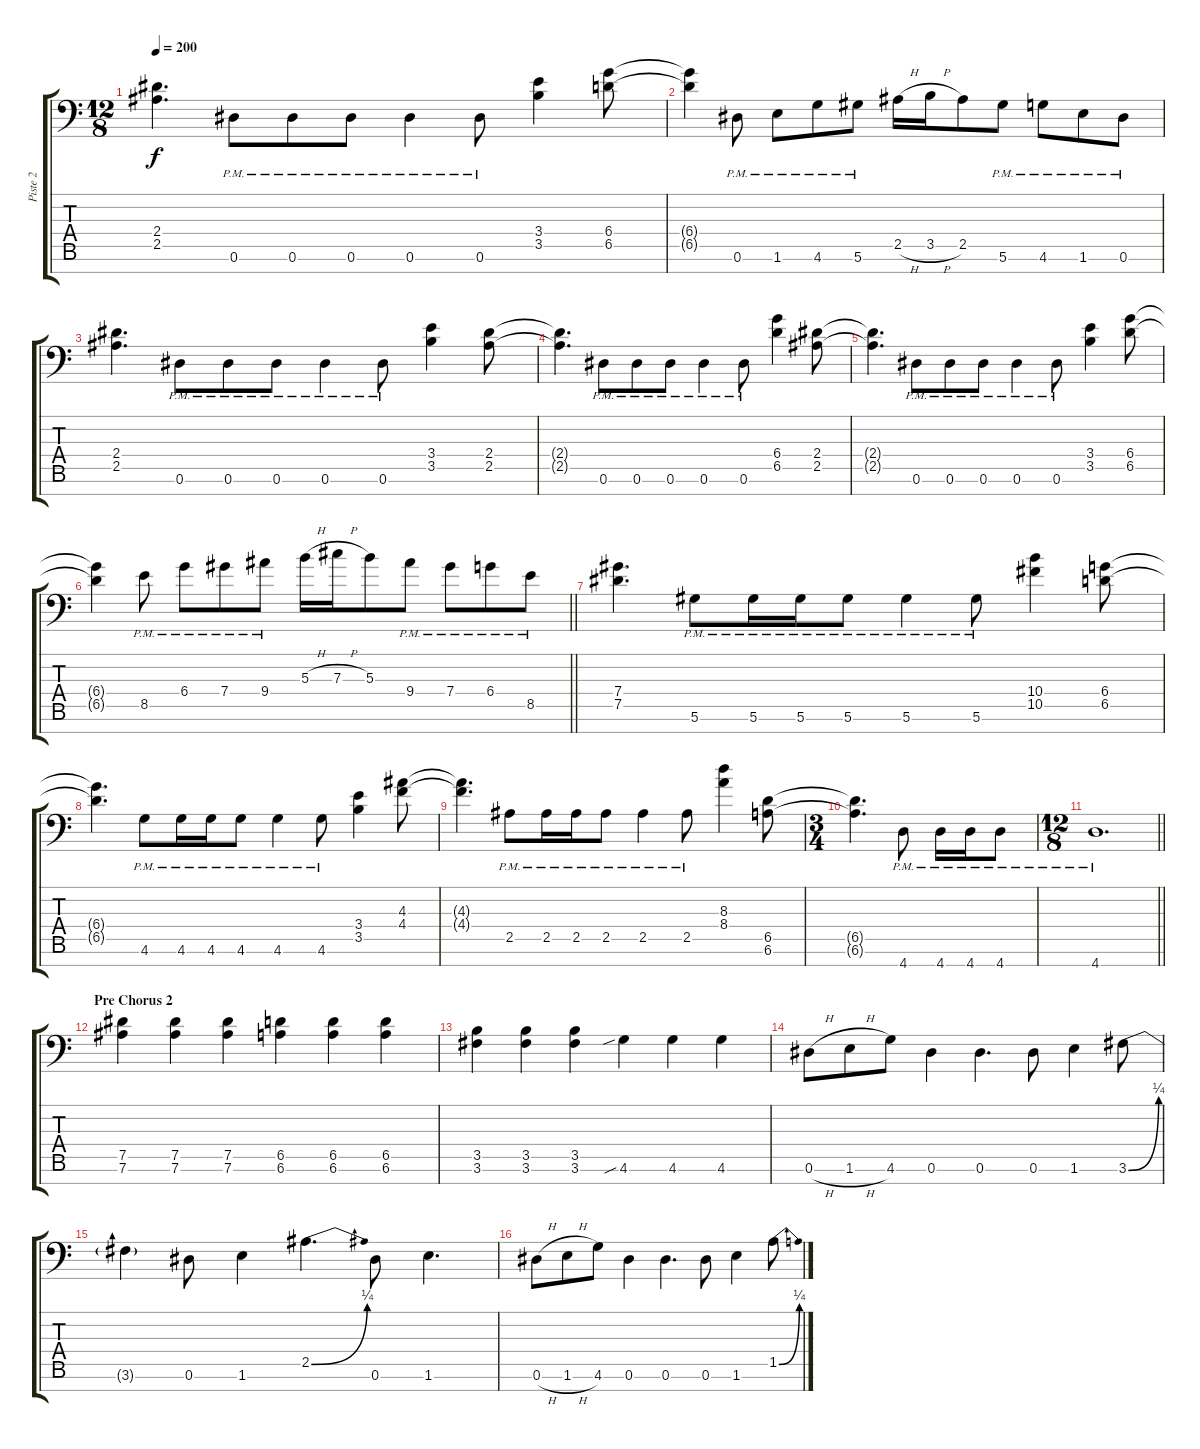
\track ("Piste 2" "Piste 2") {instrument distortionguitar}
\staff {score tabs}
\tuning (Eb4 Bb3 Gb3 Db3 Ab2 Eb2 Bb1) {hide}
\ts (12 8)
\tempo 200
\clef f4
\ks c
(2.4{t} 2.5{t}).4{d dy f} 0.6{pm}.8 0.6{pm}.8 0.6{pm}.8 0.6{pm}.4 0.6{pm}.8 (3.4 3.5).4 (6.4 6.5).8 |
(6.4{t} 6.5{t}).4 0.6{pm}.8 1.6{pm}.8 4.6{pm}.8 5.6{pm}.8 2.5{h}.16 3.5{h}.16 2.5.8 5.6{pm}.8 4.6{pm}.8 1.6{pm}.8 0.6{pm}.8 |
(2.4 2.5).4{d} 0.6{pm}.8 0.6{pm}.8 0.6{pm}.8 0.6{pm}.4 0.6{pm}.8 (3.4 3.5).4 (2.4 2.5).8 |
(2.4{t} 2.5{t}).4{d} 0.6{pm}.8 0.6{pm}.8 0.6{pm}.8 0.6{pm}.4 0.6{pm}.8 (6.4 6.5).4 (2.4 2.5).8 |
(2.4{t} 2.5{t}).4{d} 0.6{pm}.8 0.6{pm}.8 0.6{pm}.8 0.6{pm}.4 0.6{pm}.8 (3.4 3.5).4 (6.4 6.5).8 |
\barLineRight lightlight
(6.4{t} 6.5{t}).4 8.5{pm}.8 6.4{pm}.8 7.4{pm}.8 9.4{pm}.8 5.3{h}.16 7.3{h}.16 5.3.8 9.4{pm}.8 7.4{pm}.8 6.4{pm}.8 8.5{pm}.8 |
(7.4 7.5).4{d} 5.6{pm}.8 5.6{pm}.16 5.6{pm}.16 5.6{pm}.8 5.6{pm}.4 5.6{pm}.8 (10.4 10.5).4 (6.4 6.5).8 |
(6.4{t} 6.5{t}).4{d} 4.6{pm}.8 4.6{pm}.16 4.6{pm}.16 4.6{pm}.8 4.6{pm}.4 4.6{pm}.8 (3.4 3.5).4 (4.3 4.4).8 |
(4.3{t} 4.4{t}).4{d} 2.5{pm}.8 2.5{pm}.16 2.5{pm}.16 2.5{pm}.8 2.5{pm}.4 2.5{pm}.8 (8.3 8.4).4 (6.5 6.6).8 |
\ts (3 4)
(6.5{t} 6.6{t}).4{d} 4.7{pm}.8 4.7{pm}.16 4.7{pm}.16 4.7{pm}.8 |
\ts (12 8)
\barLineRight lightlight
4.7{pm}.1{d} |
\section ("" "Pre Chorus 2")
(7.5 7.6).4 (7.5 7.6).4 (7.5 7.6).4 (6.5 6.6).4 (6.5 6.6).4 (6.5 6.6).4 |
(3.5 3.6).4 (3.5 3.6).4 (3.5 3.6).4 4.6{sib}.4 4.6.4 4.6.4 |
0.6{h}.8 1.6{h}.8 4.6.8 0.6.4 0.6.4{d} 0.6.8 1.6.4 3.6{be (bend 0 0 60 1)}.8 |
3.6{t}.4 0.6.8 1.6.4 2.5{be (bend 0 0 60 1)}.4{d} 0.6.8 1.6.4{d} |
0.6{h}.8 1.6{h}.8 4.6.8 0.6.4 0.6.4{d} 0.6.8 1.6.4 1.5{be (bend 0 0 60 1)}.8
